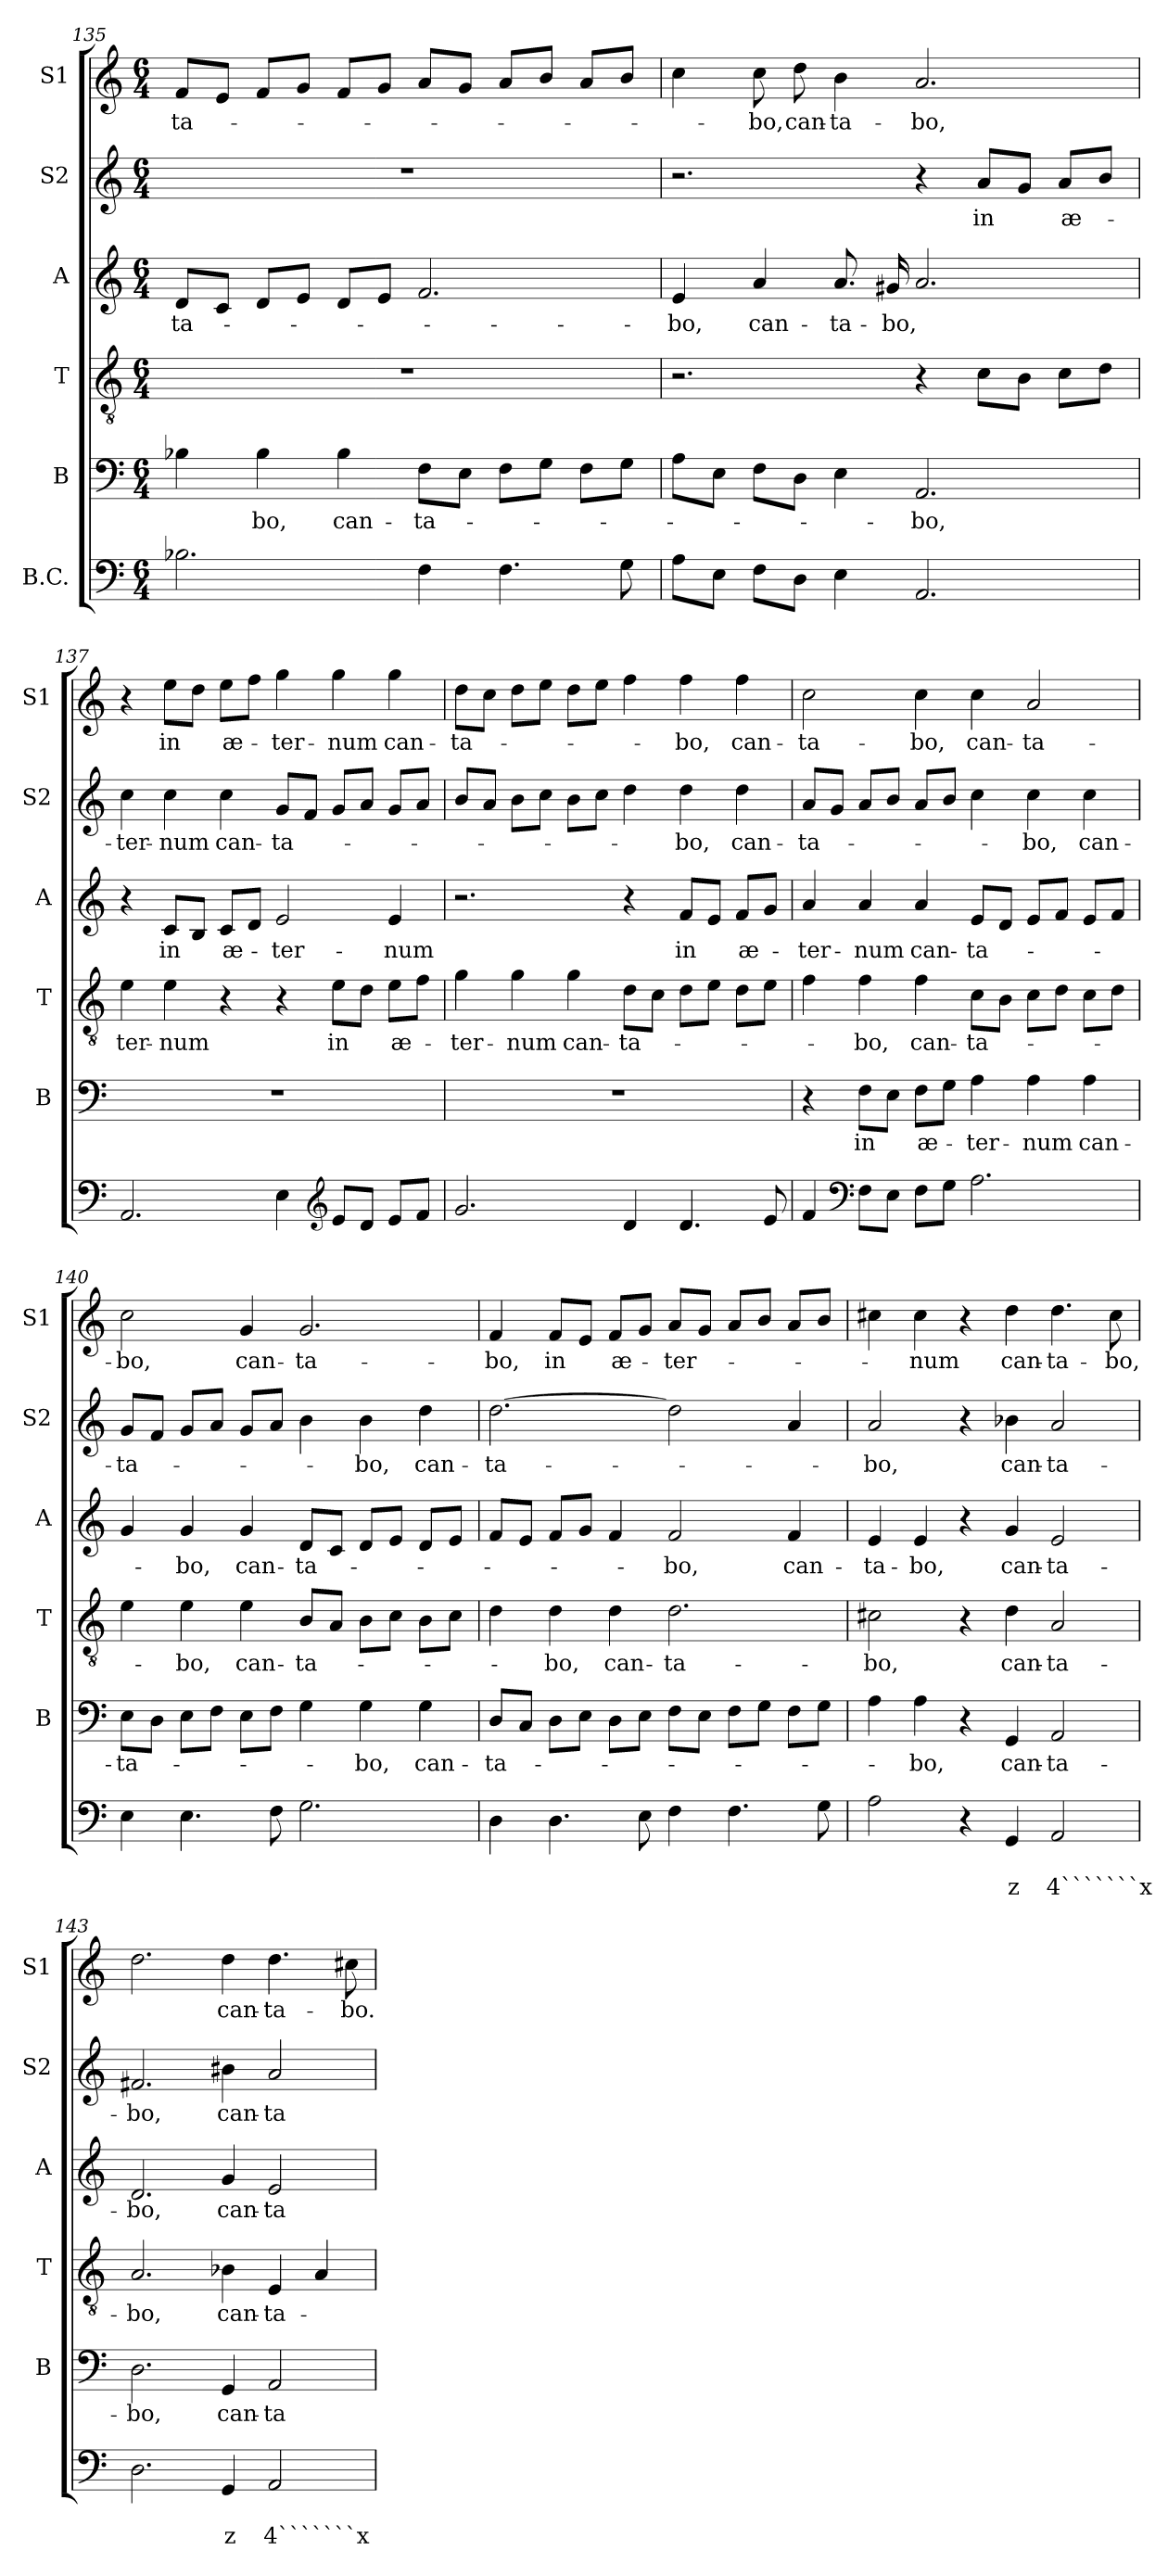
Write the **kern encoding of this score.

**kern	**text	**text	**kern	**text	**kern	**text	**kern	**text	**kern	**text	**kern	**text
*part6	*part6	*part6	*part5	*part5	*part4	*part4	*part3	*part3	*part2	*part2	*part1	*part1
*staff6	*staff6	*staff6	*staff5	*staff5	*staff4	*staff4	*staff3	*staff3	*staff2	*staff2	*staff1	*staff1
*I"B.C.	*	*	*I"B	*	*I"T	*	*I"A	*	*I"S2	*	*I"S1	*
*	*	*	*I'B	*	*I'T	*	*I'A	*	*I'S2	*	*I'S1	*
!!LO:PB:g=z
*clefF4	*	*	*clefF4	*	*clefGv2	*	*clefG2	*	*clefG2	*	*clefG2	*
*k[]	*	*	*k[]	*	*k[]	*	*k[]	*	*k[]	*	*k[]	*
*C:	*	*	*C:	*	*C:	*	*C:	*	*C:	*	*C:	*
*M6/4	*	*	*M6/4	*	*M6/4	*	*M6/4	*	*M6/4	*	*M6/4	*
=135	=135	=135	=135	=135	=135	=135	=135	=135	=135	=135	=135	=135
!	!	!	!	!	!	!	!	!LO:LY:b	!	!	!	!LO:LY:b
2.B-X\	.	.	4B-X\	.	1.r	.	8d/L	-ta-	1.r	.	8f/L	-ta-
.	.	.	.	.	.	.	8c/J	.	.	.	8e/J	.
!	!	!	!	!LO:LY:b	!	!	!	!	!	!	!	!
.	.	.	4B-\	-bo,	.	.	8d/L	.	.	.	8f/L	.
.	.	.	.	.	.	.	8e/J	.	.	.	8g/J	.
!	!	!	!	!LO:LY:b	!	!	!	!	!	!	!	!
.	.	.	4B-\	can-	.	.	8d/L	.	.	.	8f/L	.
.	.	.	.	.	.	.	8e/J	.	.	.	8g/J	.
!	!	!	!	!LO:LY:b	!	!	!	!	!	!	!	!
4F\	.	.	8F\L	-ta-	.	.	2.f/	.	.	.	8a/L	.
.	.	.	8E\J	.	.	.	.	.	.	.	8g/J	.
4.F\	.	.	8F\L	.	.	.	.	.	.	.	8a/L	.
.	.	.	8G\J	.	.	.	.	.	.	.	8b/J	.
.	.	.	8F\L	.	.	.	.	.	.	.	8a/L	.
8G\	.	.	8G\J	.	.	.	.	.	.	.	8b/J	.
=136	=136	=136	=136	=136	=136	=136	=136	=136	=136	=136	=136	=136
!	!	!	!	!	!	!	!	!LO:LY:b	!	!	!	!
8A\L	.	.	8A\L	.	2.r	.	4e/	-bo,	2.r	.	4cc\	.
8E\J	.	.	8E\J	.	.	.	.	.	.	.	.	.
!	!	!	!	!	!	!	!	!LO:LY:b	!	!	!	!LO:LY:b
8F\L	.	.	8F\L	.	.	.	4a/	can-	.	.	8cc\	-bo,
!	!	!	!	!	!	!	!	!	!	!	!	!LO:LY:b
8D\J	.	.	8D\J	.	.	.	.	.	.	.	8dd\	can-
!	!	!	!	!	!	!	!	!LO:LY:b	!	!	!	!LO:LY:b
4E\	.	.	4E\	.	.	.	8.a/	-ta-	.	.	4b\	-ta-
!	!	!	!	!	!	!	!	!LO:LY:b	!	!	!	!
.	.	.	.	.	.	.	16g#X/	-bo,	.	.	.	.
!	!	!	!	!LO:LY:b	!	!	!	!	!	!	!	!LO:LY:b
2.AA/	.	.	2.AA/	-bo,	4r	.	2.a/	.	4r	.	2.a/	-bo,
!	!	!	!	!	!	!	!	!	!	!LO:LY:b	!	!
.	.	.	.	.	8c\L	.	.	.	8a/L	in	.	.
.	.	.	.	.	8B\J	.	.	.	8g/J	.	.	.
!	!	!	!	!	!	!	!	!	!	!LO:LY:b	!	!
.	.	.	.	.	8c\L	.	.	.	8a/L	æ-	.	.
.	.	.	.	.	8d\J	.	.	.	8b/J	.	.	.
=137	=137	=137	=137	=137	=137	=137	=137	=137	=137	=137	=137	=137
!	!	!	!	!	!	!LO:LY:b	!	!	!	!LO:LY:b	!	!
2.AA/	.	.	1.r	.	4e\	ter-	4r	.	4cc\	-ter-	4r	.
!	!	!	!	!	!	!LO:LY:b	!	!LO:LY:b	!	!LO:LY:b	!	!LO:LY:b
.	.	.	.	.	4e\	-num	8c/L	in	4cc\	-num	8ee\L	in
.	.	.	.	.	.	.	8B/J	.	.	.	8dd\J	.
!	!	!	!	!	!	!	!	!LO:LY:b	!	!LO:LY:b	!	!LO:LY:b
.	.	.	.	.	4r	.	8c/L	æ-	4cc\	can-	8ee\L	æ-
.	.	.	.	.	.	.	8d/J	.	.	.	8ff\J	.
!	!	!	!	!	!	!	!	!LO:LY:b	!	!LO:LY:b	!	!LO:LY:b
4E\	.	.	.	.	4r	.	2e/	-ter-	8g/L	-ta-	4gg\	-ter-
.	.	.	.	.	.	.	.	.	8f/J	.	.	.
*clefG2	*	*	*	*	*	*	*	*	*	*	*	*
!	!	!	!	!	!	!LO:LY:b	!	!	!	!	!	!LO:LY:b
8e/L	.	.	.	.	8e\L	in	.	.	8g/L	.	4gg\	-num
8d/J	.	.	.	.	8d\J	.	.	.	8a/J	.	.	.
!	!	!	!	!	!	!LO:LY:b	!	!LO:LY:b	!	!	!	!LO:LY:b
8e/L	.	.	.	.	8e\L	æ-	4e/	-num	8g/L	.	4gg\	can-
8f/J	.	.	.	.	8f\J	.	.	.	8a/J	.	.	.
!!LO:LB:g=z
=138	=138	=138	=138	=138	=138	=138	=138	=138	=138	=138	=138	=138
!	!	!	!	!	!	!LO:LY:b	!	!	!	!	!	!LO:LY:b
2.g/	.	.	1.r	.	4g\	-ter-	2.r	.	8b/L	.	8dd\L	-ta-
.	.	.	.	.	.	.	.	.	8a/J	.	8cc\J	.
!	!	!	!	!	!	!LO:LY:b	!	!	!	!	!	!
.	.	.	.	.	4g\	-num	.	.	8b\L	.	8dd\L	.
.	.	.	.	.	.	.	.	.	8cc\J	.	8ee\J	.
!	!	!	!	!	!	!LO:LY:b	!	!	!	!	!	!
.	.	.	.	.	4g\	can-	.	.	8b\L	.	8dd\L	.
.	.	.	.	.	.	.	.	.	8cc\J	.	8ee\J	.
!	!	!	!	!	!	!LO:LY:b	!	!	!	!	!	!
4d/	.	.	.	.	8d\L	-ta-	4r	.	4dd\	.	4ff\	.
.	.	.	.	.	8c\J	.	.	.	.	.	.	.
!	!	!	!	!	!	!	!	!LO:LY:b	!	!LO:LY:b	!	!LO:LY:b
4.d/	.	.	.	.	8d\L	.	8f/L	in	4dd\	-bo,	4ff\	-bo,
.	.	.	.	.	8e\J	.	8e/J	.	.	.	.	.
!	!	!	!	!	!	!	!	!LO:LY:b	!	!LO:LY:b	!	!LO:LY:b
.	.	.	.	.	8d\L	.	8f/L	æ-	4dd\	can-	4ff\	can-
8e/	.	.	.	.	8e\J	.	8g/J	.	.	.	.	.
=139	=139	=139	=139	=139	=139	=139	=139	=139	=139	=139	=139	=139
!	!	!	!	!	!	!	!	!LO:LY:b	!	!LO:LY:b	!	!LO:LY:b
4f/	.	.	4r	.	4f\	.	4a/	-ter-	8a/L	-ta-	2cc\	-ta-
.	.	.	.	.	.	.	.	.	8g/J	.	.	.
*clefF4	*	*	*	*	*	*	*	*	*	*	*	*
!	!	!	!	!LO:LY:b	!	!LO:LY:b	!	!LO:LY:b	!	!	!	!
8F\L	.	.	8F\L	in	4f\	-bo,	4a/	-num	8a/L	.	.	.
8E\J	.	.	8E\J	.	.	.	.	.	8b/J	.	.	.
!	!	!	!	!LO:LY:b	!	!LO:LY:b	!	!LO:LY:b	!	!	!	!LO:LY:b
8F\L	.	.	8F\L	æ-	4f\	can-	4a/	can-	8a/L	.	4cc\	-bo,
8G\J	.	.	8G\J	.	.	.	.	.	8b/J	.	.	.
!	!	!	!	!LO:LY:b	!	!LO:LY:b	!	!LO:LY:b	!	!	!	!LO:LY:b
2.A\	.	.	4A\	-ter-	8c\L	-ta-	8e/L	-ta-	4cc\	.	4cc\	can-
.	.	.	.	.	8B\J	.	8d/J	.	.	.	.	.
!	!	!	!	!LO:LY:b	!	!	!	!	!	!LO:LY:b	!	!LO:LY:b
.	.	.	4A\	-num	8c\L	.	8e/L	.	4cc\	-bo,	2a/	-ta-
.	.	.	.	.	8d\J	.	8f/J	.	.	.	.	.
!	!	!	!	!LO:LY:b	!	!	!	!	!	!LO:LY:b	!	!
.	.	.	4A\	can-	8c\L	.	8e/L	.	4cc\	can-	.	.
.	.	.	.	.	8d\J	.	8f/J	.	.	.	.	.
=140	=140	=140	=140	=140	=140	=140	=140	=140	=140	=140	=140	=140
!	!	!	!	!LO:LY:b	!	!	!	!	!	!LO:LY:b	!	!LO:LY:b
4E\	.	.	8E\L	-ta-	4e\	.	4g/	.	8g/L	-ta-	2cc\	-bo,
.	.	.	8D\J	.	.	.	.	.	8f/J	.	.	.
!	!	!	!	!	!	!LO:LY:b	!	!LO:LY:b	!	!	!	!
4.E\	.	.	8E\L	.	4e\	-bo,	4g/	-bo,	8g/L	.	.	.
.	.	.	8F\J	.	.	.	.	.	8a/J	.	.	.
!	!	!	!	!	!	!LO:LY:b	!	!LO:LY:b	!	!	!	!LO:LY:b
.	.	.	8E\L	.	4e\	can-	4g/	can-	8g/L	.	4g/	can-
8F\	.	.	8F\J	.	.	.	.	.	8a/J	.	.	.
!	!	!	!	!	!	!LO:LY:b	!	!LO:LY:b	!	!	!	!LO:LY:b
2.G\	.	.	4G\	.	8B/L	-ta-	8d/L	-ta-	4b\	.	2.g/	-ta-
.	.	.	.	.	8A/J	.	8c/J	.	.	.	.	.
!	!	!	!	!LO:LY:b	!	!	!	!	!	!LO:LY:b	!	!
.	.	.	4G\	-bo,	8B\L	.	8d/L	.	4b\	-bo,	.	.
.	.	.	.	.	8c\J	.	8e/J	.	.	.	.	.
!	!	!	!	!LO:LY:b	!	!	!	!	!	!LO:LY:b	!	!
.	.	.	4G\	can-	8B\L	.	8d/L	.	4dd\	can-	.	.
.	.	.	.	.	8c\J	.	8e/J	.	.	.	.	.
!!LO:PB:g=z
=141	=141	=141	=141	=141	=141	=141	=141	=141	=141	=141	=141	=141
!	!	!	!	!LO:LY:b	!	!	!	!	!	!LO:LY:b	!	!LO:LY:b
4D\	.	.	8D/L	-ta-	4d\	.	8f/L	.	[2.dd\	-ta-	4f/	-bo,
.	.	.	8C/J	.	.	.	8e/J	.	.	.	.	.
!	!	!	!	!	!	!LO:LY:b	!	!	!	!	!	!LO:LY:b
4.D\	.	.	8D\L	.	4d\	-bo,	8f/L	.	.	.	8f/L	in
.	.	.	8E\J	.	.	.	8g/J	.	.	.	8e/J	.
!	!	!	!	!	!	!LO:LY:b	!	!	!	!	!	!LO:LY:b
.	.	.	8D\L	.	4d\	can-	4f/	.	.	.	8f/L	æ-
8E\	.	.	8E\J	.	.	.	.	.	.	.	8g/J	.
!	!	!	!	!	!	!LO:LY:b	!	!LO:LY:b	!	!	!	!LO:LY:b
4F\	.	.	8F\L	.	2.d\	-ta-	2f/	-bo,	2dd\]	.	8a/L	-ter-
.	.	.	8E\J	.	.	.	.	.	.	.	8g/J	.
4.F\	.	.	8F\L	.	.	.	.	.	.	.	8a/L	.
.	.	.	8G\J	.	.	.	.	.	.	.	8b/J	.
!	!	!	!	!	!	!	!	!LO:LY:b	!	!	!	!
.	.	.	8F\L	.	.	.	4f/	can-	4a/	.	8a/L	.
8G\	.	.	8G\J	.	.	.	.	.	.	.	8b/J	.
=142	=142	=142	=142	=142	=142	=142	=142	=142	=142	=142	=142	=142
!	!	!	!	!	!	!LO:LY:b	!	!LO:LY:b	!	!LO:LY:b	!	!
2A\	.	.	4A\	.	2c#X\	-bo,	4e/	-ta-	2a/	-bo,	4cc#X\	.
!	!	!	!	!LO:LY:b	!	!	!	!LO:LY:b	!	!	!	!LO:LY:b
.	.	.	4A\	-bo,	.	.	4e/	-bo,	.	.	4cc#\	-num
4r	.	.	4r	.	4r	.	4r	.	4r	.	4r	.
!	!	!LO:LY:b	!	!LO:LY:b	!	!LO:LY:b	!	!LO:LY:b	!	!LO:LY:b	!	!LO:LY:b
4GG/	.	z	4GG/	can-	4d\	can-	4g/	can-	4b-X\	can-	4dd\	can-
!	!	!LO:LY:b	!	!LO:LY:b	!	!LO:LY:b	!	!LO:LY:b	!	!LO:LY:b	!	!LO:LY:b
2AA/	.	4```````x	2AA/	-ta-	2A/	-ta-	2e/	-ta-	2a/	-ta-	4.dd\	-ta-
!	!	!	!	!	!	!	!	!	!	!	!	!LO:LY:b
.	.	.	.	.	.	.	.	.	.	.	8cc#\	-bo,
=143	=143	=143	=143	=143	=143	=143	=143	=143	=143	=143	=143	=143
!	!	!	!	!LO:LY:b	!	!LO:LY:b	!	!LO:LY:b	!	!LO:LY:b	!	!
2.D\	.	.	2.D\	-bo,	2.A/	-bo,	2.d/	-bo,	2.f#X/	-bo,	2.dd\	.
!	!	!LO:LY:b	!	!LO:LY:b	!	!LO:LY:b	!	!LO:LY:b	!	!LO:LY:b	!	!LO:LY:b
4GG/	.	z	4GG/	can-	4B-X\	can-	4g/	can-	4b#X\	can-	4dd\	can-
!	!	!LO:LY:b	!	!LO:LY:b	!	!LO:LY:b	!	!LO:LY:b	!	!LO:LY:b	!	!LO:LY:b
2AA/	.	4```````x	2AA/	-ta-	4E/	-ta-	2e/	-ta-	2a/	-ta-	4.dd\	-ta-
.	.	.	.	.	4A/	.	.	.	.	.	.	.
!	!	!	!	!	!	!	!	!	!	!	!	!LO:LY:b
.	.	.	.	.	.	.	.	.	.	.	8cc#X\	-bo.
=	=	=	=	=	=	=	=	=	=	=	=	=
*-	*-	*-	*-	*-	*-	*-	*-	*-	*-	*-	*-	*-
